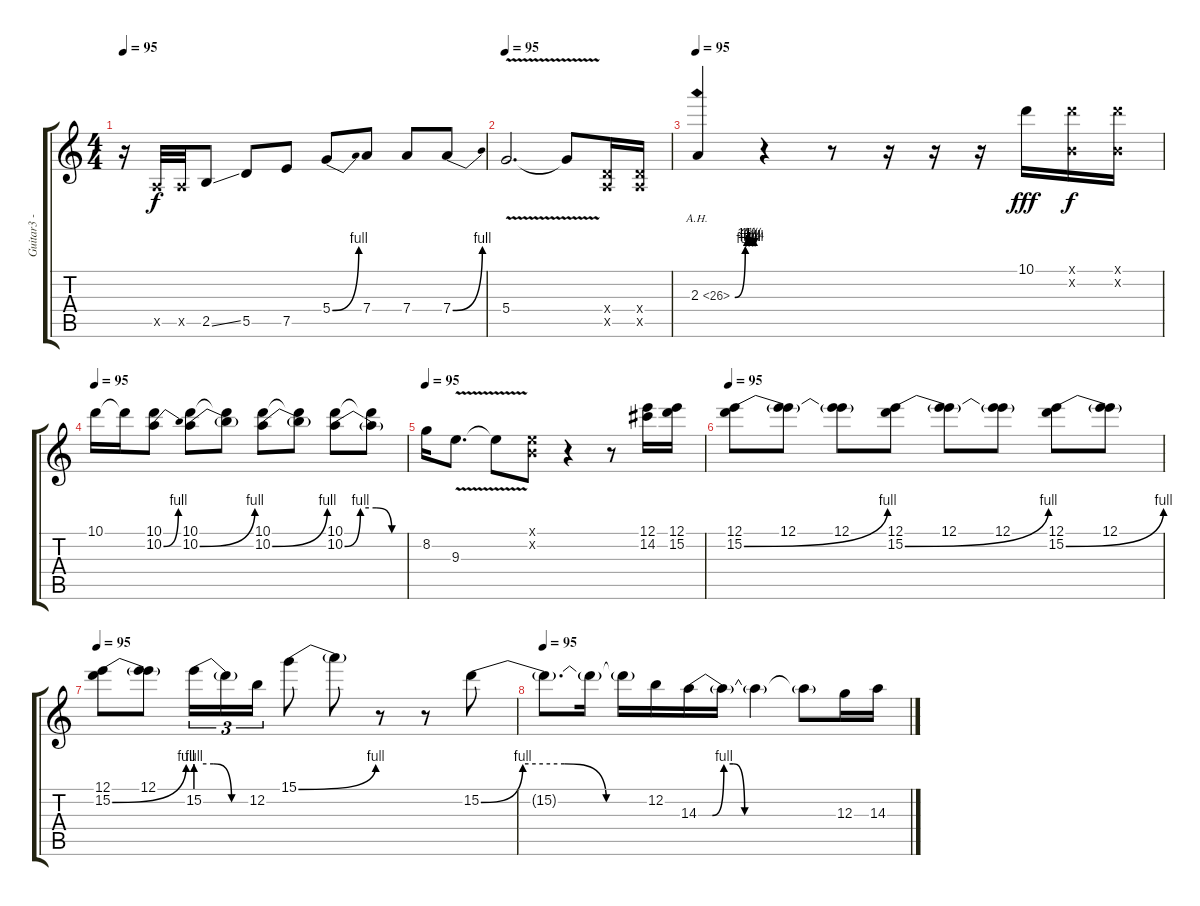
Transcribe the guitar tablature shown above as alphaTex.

\track ("Guitar3 - David Gilmour (main)" "Guitar3 - ") {instrument overdrivenguitar}
\staff {score tabs}
\tuning (E4 B3 G3 D3 A2 E2) {hide}
\ts (4 4)
\tempo 95
\clef g2
\ks c
r.16{dy f volume 16} 0.5{x}.32 0.5{x}.32 2.5{ss}.8 5.5.8 7.5.8 5.4{be (bend 0 0 60 4)}.8 7.4.8 7.4.8 7.4{be (bend 0 0 60 4)}.8 |
\tempo 95
5.4{v}.2{d} 5.4{t}.8 (0.4{x} 0.5{x}).16 (0.4{x} 0.5{x}).16 |
\tempo 95
2.3{be (custom 0 0 30 4 32 4 35 5 39 4 45 5 49 4 55 5 57 4 60 4) ah 24}.4 r.4 r.8 r.16 r.16 r.16 10.1.16{dy fff} (10.1{x} 0.2{x}).16{dy f} (10.1{x} 0.2{x}).16 |
\tempo 95
10.1.16 10.1{t}.16 (10.1 10.2{be (bend 0 0 60 4)}).8 (10.1 10.2{be (bend 0 0 60 4)}).8 (10.1{t} 10.2{t}).8 (10.1 10.2{be (bend 0 0 60 4)}).8 (10.1{t} 10.2{t}).8 (10.1 10.2{be (custom 0 0 15 4 30 4 45 0 60 0)}).8 (10.1{t} 10.2{t}).8 |
\tempo 95
8.2.16 9.3{v}.8{d} 9.3{t}.8 (0.1{x} 0.2{x}).8 r.4 r.8 (12.1 14.2).16 (12.1 15.2).16 |
\tempo 95
(12.1 15.2{be (bend 0 0 60 4)}).8 (12.1 15.2{t}).8 (12.1 15.2{t}).8 (12.1 15.2{be (bend 0 0 60 4)}).8 (12.1 15.2{t}).8 (12.1 15.2{t}).8 (12.1 15.2{be (bend 0 0 60 4)}).8 (12.1 15.2{t}).8 |
\tempo 95
(12.1 15.2{be (bend 0 0 60 4)}).8 (12.1 15.2{t}).8 15.2{be (custom 0 4 20 4 40 0 60 0)}.16{tu (3 2)} 15.2{t}.16{tu (3 2)} 12.2.16{tu (3 2)} 15.1{be (bend 0 0 60 4)}.8 15.1{t}.8 r.8 r.8 15.2{be (custom 0 0 15 4 30 4 45 0 60 0)}.8 |
\tempo 95
15.2{t}.8{d} 15.2{t}.16 15.2{t}.16 12.2.16 14.3{be (custom 0 0 6 0 11 4 15 4 20 0 30 0 45 0 60 0)}.16 14.3{t}.16 14.3{t}.4 14.3{t}.8 12.3.16 14.3.16
